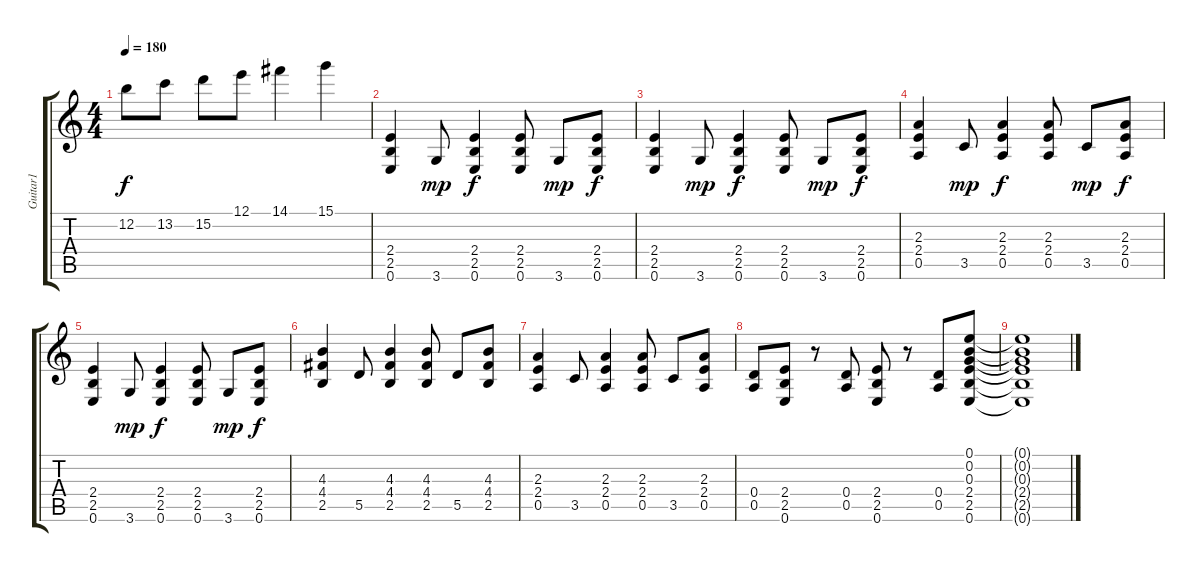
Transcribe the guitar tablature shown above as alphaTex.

\track ("Guitar1" "Guitar1") {instrument distortionguitar}
\staff {score tabs}
\tuning (E4 B3 G3 D3 A2 E2) {hide}
\ts (4 4)
\tempo 180
\clef g2
\ks c
12.2{t}.8{dy f} 13.2.8 15.2.8 12.1.8 14.1.4 15.1.4 |
(2.4 2.5 0.6).4 3.6.8{dy mp} (2.4 2.5 0.6).4{dy f} (2.4 2.5 0.6).8 3.6.8{dy mp} (2.4 2.5 0.6).8{dy f} |
(2.4 2.5 0.6).4 3.6.8{dy mp} (2.4 2.5 0.6).4{dy f} (2.4 2.5 0.6).8 3.6.8{dy mp} (2.4 2.5 0.6).8{dy f} |
(2.3 2.4 0.5).4 3.5.8{dy mp} (2.3 2.4 0.5).4{dy f} (2.3 2.4 0.5).8 3.5.8{dy mp} (2.3 2.4 0.5).8{dy f} |
(2.4 2.5 0.6).4 3.6.8{dy mp} (2.4 2.5 0.6).4{dy f} (2.4 2.5 0.6).8 3.6.8{dy mp} (2.4 2.5 0.6).8{dy f} |
(4.3 4.4 2.5).4 5.5.8 (4.3 4.4 2.5).4 (4.3 4.4 2.5).8 5.5.8 (4.3 4.4 2.5).8 |
(2.3 2.4 0.5).4 3.5.8 (2.3 2.4 0.5).4 (2.3 2.4 0.5).8 3.5.8 (2.3 2.4 0.5).8 |
(0.4 0.5).8 (2.4 2.5 0.6).8 r.8 (0.4 0.5).8 (2.4 2.5 0.6).8 r.8 (0.4 0.5).8 (0.1 0.2 0.3 2.4 2.5 0.6).8 |
(0.1{t} 0.2{t} 0.3{t} 2.4{t} 2.5{t} 0.6{t}).1
